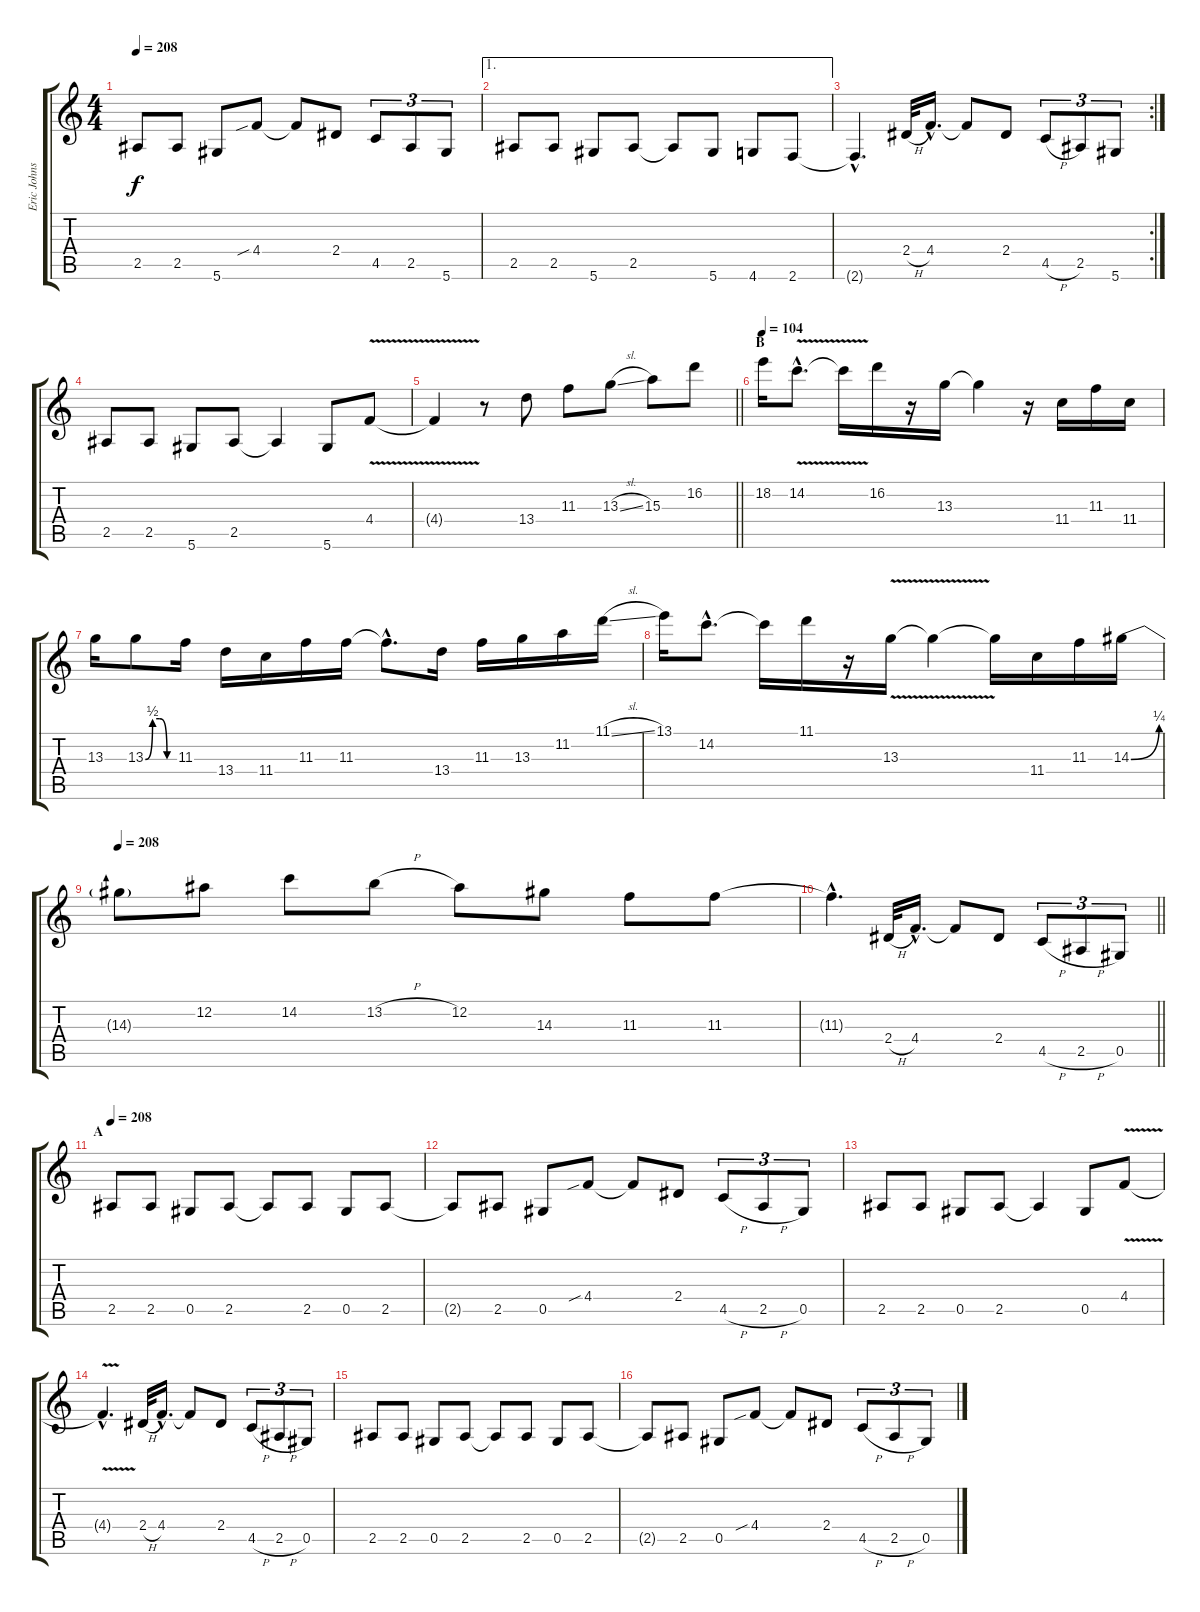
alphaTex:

\track ("Eric Johnson" "Eric Johns") {instrument electricguitarjazz}
\staff {score tabs}
\tuning (Eb4 Bb3 Gb3 Db3 Ab2 Eb2) {hide}
\ts (4 4)
\tempo 208
\clef g2
\ks c
2.5{t}.8{dy f} 2.5.8 5.6.8 4.4{sib}.8 4.4{t}.8 2.4.8 4.5.8{tu (3 2)} 2.5.8{tu (3 2)} 5.6.8{tu (3 2)} |
\ae 1
2.5.8 2.5.8 5.6.8 2.5.8 2.5{t}.8 5.6.8 4.6.8 2.6.8 |
\rc 2
2.6{hac t}.4{d} 2.4{h}.32 4.4{hac}.16{d} 4.4{t}.8 2.4.8 4.5{h}.8{tu (3 2)} 2.5.8{tu (3 2)} 5.6.8{tu (3 2)} |
2.5.8 2.5.8 5.6.8 2.5.8 2.5{t}.4 5.6.8 4.4{v}.8 |
\barLineRight lightlight
4.4{t}.4 r.8 13.4.8 11.3.8 13.3{sl}.8 15.3.8 16.2.8 |
\section ("" "B")
\tempo 104
18.2.16 14.2{v hac}.8{d} 14.2{t}.16 16.2.16 r.16 13.3.16 13.3{t}.4 r.16 11.4.16 11.3.16 11.4.16 |
13.3.16 13.3{be (custom 0 0 15 2 30 2 45 0 60 0)}.8 11.3.16 13.4.16 11.4.16 11.3.16 11.3.16 11.3{hac t}.8{d} 13.4.16 11.3.16 13.3.16 11.2.16 11.1{sl}.16 |
13.1.16 14.2{hac}.8{d} 14.2{t}.16 11.1.16 r.16 13.3{v}.16 13.3{t}.4 13.3{t}.16 11.4.16 11.3.16 14.3{be (bend 0 0 60 1)}.16 |
\tempo 208
14.3{t}.8 12.2.8 14.2.8 13.2{h}.8 12.2.8 14.3.8 11.3.8 11.3.8 |
\barLineRight lightlight
11.3{hac t}.4{d} 2.4{h}.32 4.4{hac}.16{d} 4.4{t}.8 2.4.8 4.5{h}.8{tu (3 2)} 2.5{h}.8{tu (3 2)} 0.5.8{tu (3 2)} |
\section ("" "A")
\tempo 208
2.5.8 2.5.8 0.5.8 2.5.8 2.5{t}.8 2.5.8 0.5.8 2.5.8 |
2.5{t}.8 2.5.8 0.5.8 4.4{sib}.8 4.4{t}.8 2.4.8 4.5{h}.8{tu (3 2)} 2.5{h}.8{tu (3 2)} 0.5.8{tu (3 2)} |
2.5.8 2.5.8 0.5.8 2.5.8 2.5{t}.4 0.5.8 4.4{v}.8 |
4.4{hac t}.4{d} 2.4{h}.32 4.4{hac}.16{d} 4.4{t}.8 2.4.8 4.5{h}.8{tu (3 2)} 2.5{h}.8{tu (3 2)} 0.5.8{tu (3 2)} |
2.5.8 2.5.8 0.5.8 2.5.8 2.5{t}.8 2.5.8 0.5.8 2.5.8 |
2.5{t}.8 2.5.8 0.5.8 4.4{sib}.8 4.4{t}.8 2.4.8 4.5{h}.8{tu (3 2)} 2.5{h}.8{tu (3 2)} 0.5.8{tu (3 2)}
